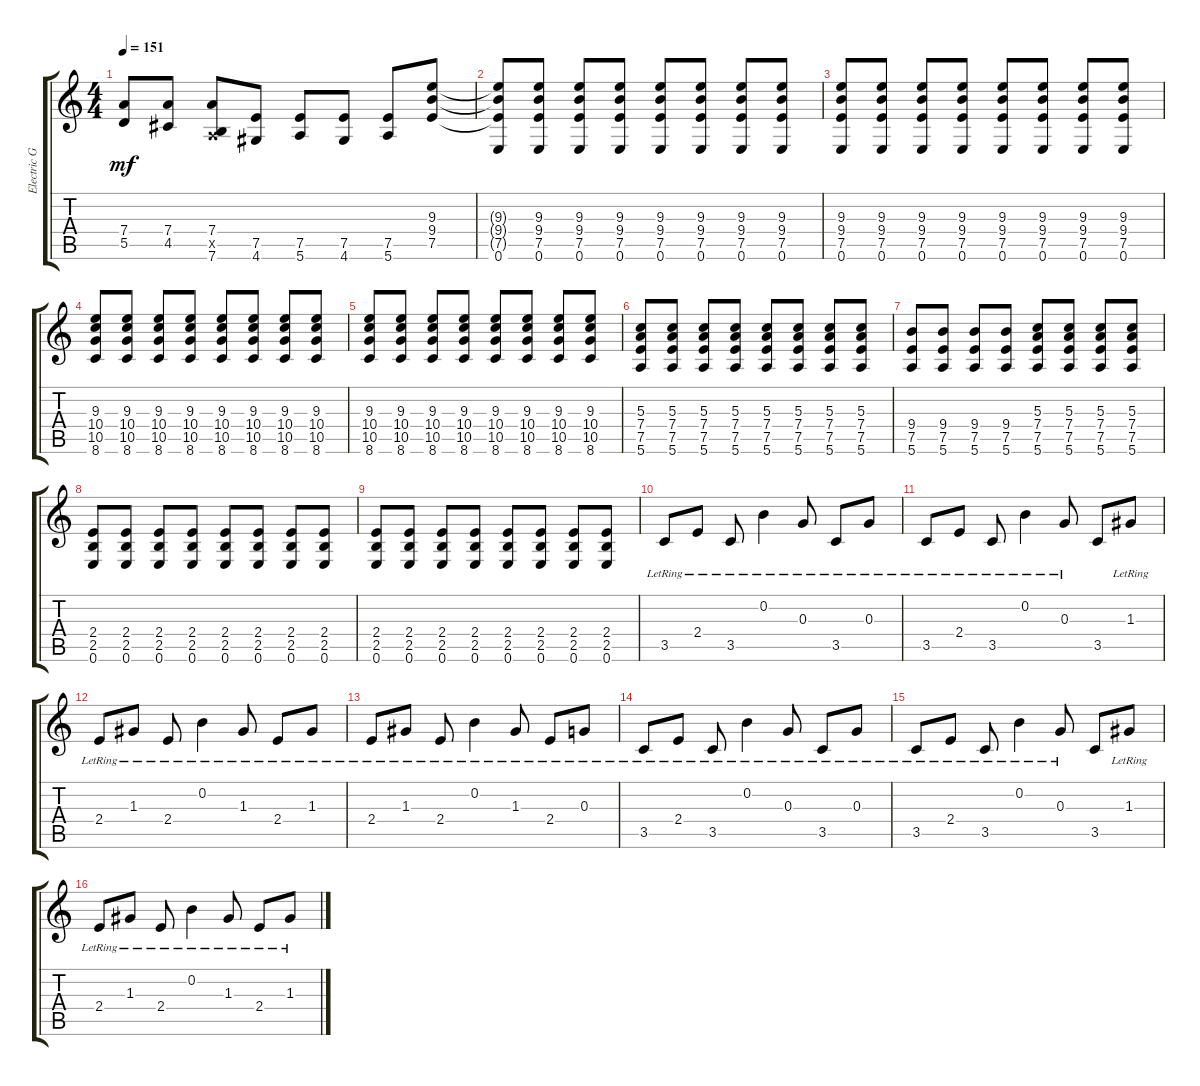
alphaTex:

\track ("Electric Guitar" "Electric G") {instrument overdrivenguitar}
\staff {score tabs}
\tuning (E4 B3 G3 D3 A2 E2) {hide}
\ts (4 4)
\tempo 151
\clef g2
\ks c
(7.4 5.5).8{dy mf} (7.4 4.5).8 (7.4 0.5{x} 7.6).8 (7.5 4.6).8 (7.5 5.6).8 (7.5 4.6).8 (7.5 5.6).8 (9.3 9.4 7.5).8 |
(9.3{t} 9.4{t} 7.5{t} 0.6).8 (9.3 9.4 7.5 0.6).8 (9.3 9.4 7.5 0.6).8 (9.3 9.4 7.5 0.6).8 (9.3 9.4 7.5 0.6).8 (9.3 9.4 7.5 0.6).8 (9.3 9.4 7.5 0.6).8 (9.3 9.4 7.5 0.6).8 |
(9.3 9.4 7.5 0.6).8 (9.3 9.4 7.5 0.6).8 (9.3 9.4 7.5 0.6).8 (9.3 9.4 7.5 0.6).8 (9.3 9.4 7.5 0.6).8 (9.3 9.4 7.5 0.6).8 (9.3 9.4 7.5 0.6).8 (9.3 9.4 7.5 0.6).8 |
(9.3 10.4 10.5 8.6).8 (9.3 10.4 10.5 8.6).8 (9.3 10.4 10.5 8.6).8 (9.3 10.4 10.5 8.6).8 (9.3 10.4 10.5 8.6).8 (9.3 10.4 10.5 8.6).8 (9.3 10.4 10.5 8.6).8 (9.3 10.4 10.5 8.6).8 |
(9.3 10.4 10.5 8.6).8 (9.3 10.4 10.5 8.6).8 (9.3 10.4 10.5 8.6).8 (9.3 10.4 10.5 8.6).8 (9.3 10.4 10.5 8.6).8 (9.3 10.4 10.5 8.6).8 (9.3 10.4 10.5 8.6).8 (9.3 10.4 10.5 8.6).8 |
(5.3 7.4 7.5 5.6).8 (5.3 7.4 7.5 5.6).8 (5.3 7.4 7.5 5.6).8 (5.3 7.4 7.5 5.6).8 (5.3 7.4 7.5 5.6).8 (5.3 7.4 7.5 5.6).8 (5.3 7.4 7.5 5.6).8 (5.3 7.4 7.5 5.6).8 |
(9.4 7.5 5.6).8 (9.4 7.5 5.6).8 (9.4 7.5 5.6).8 (9.4 7.5 5.6).8 (5.3 7.4 7.5 5.6).8 (5.3 7.4 7.5 5.6).8 (5.3 7.4 7.5 5.6).8 (5.3 7.4 7.5 5.6).8 |
(2.4 2.5 0.6).8 (2.4 2.5 0.6).8 (2.4 2.5 0.6).8 (2.4 2.5 0.6).8 (2.4 2.5 0.6).8 (2.4 2.5 0.6).8 (2.4 2.5 0.6).8 (2.4 2.5 0.6).8 |
(2.4 2.5 0.6).8 (2.4 2.5 0.6).8 (2.4 2.5 0.6).8 (2.4 2.5 0.6).8 (2.4 2.5 0.6).8 (2.4 2.5 0.6).8 (2.4 2.5 0.6).8 (2.4 2.5 0.6).8 |
3.5{lr}.8 2.4{lr}.8 3.5{lr}.8 0.2{lr}.4 0.3{lr}.8 3.5{lr}.8 0.3{lr}.8 |
3.5{lr}.8 2.4{lr}.8 3.5{lr}.8 0.2{lr}.4 0.3{lr}.8 3.5.8 1.3{lr}.8 |
2.4{lr}.8 1.3{lr}.8 2.4{lr}.8 0.2{lr}.4 1.3{lr}.8 2.4{lr}.8 1.3{lr}.8 |
2.4{lr}.8 1.3{lr}.8 2.4{lr}.8 0.2{lr}.4 1.3{lr}.8 2.4{lr}.8 0.3{lr}.8 |
3.5{lr}.8 2.4{lr}.8 3.5{lr}.8 0.2{lr}.4 0.3{lr}.8 3.5{lr}.8 0.3{lr}.8 |
3.5{lr}.8 2.4{lr}.8 3.5{lr}.8 0.2{lr}.4 0.3{lr}.8 3.5.8 1.3{lr}.8 |
2.4{lr}.8 1.3{lr}.8 2.4{lr}.8 0.2{lr}.4 1.3{lr}.8 2.4{lr}.8 1.3{lr}.8
